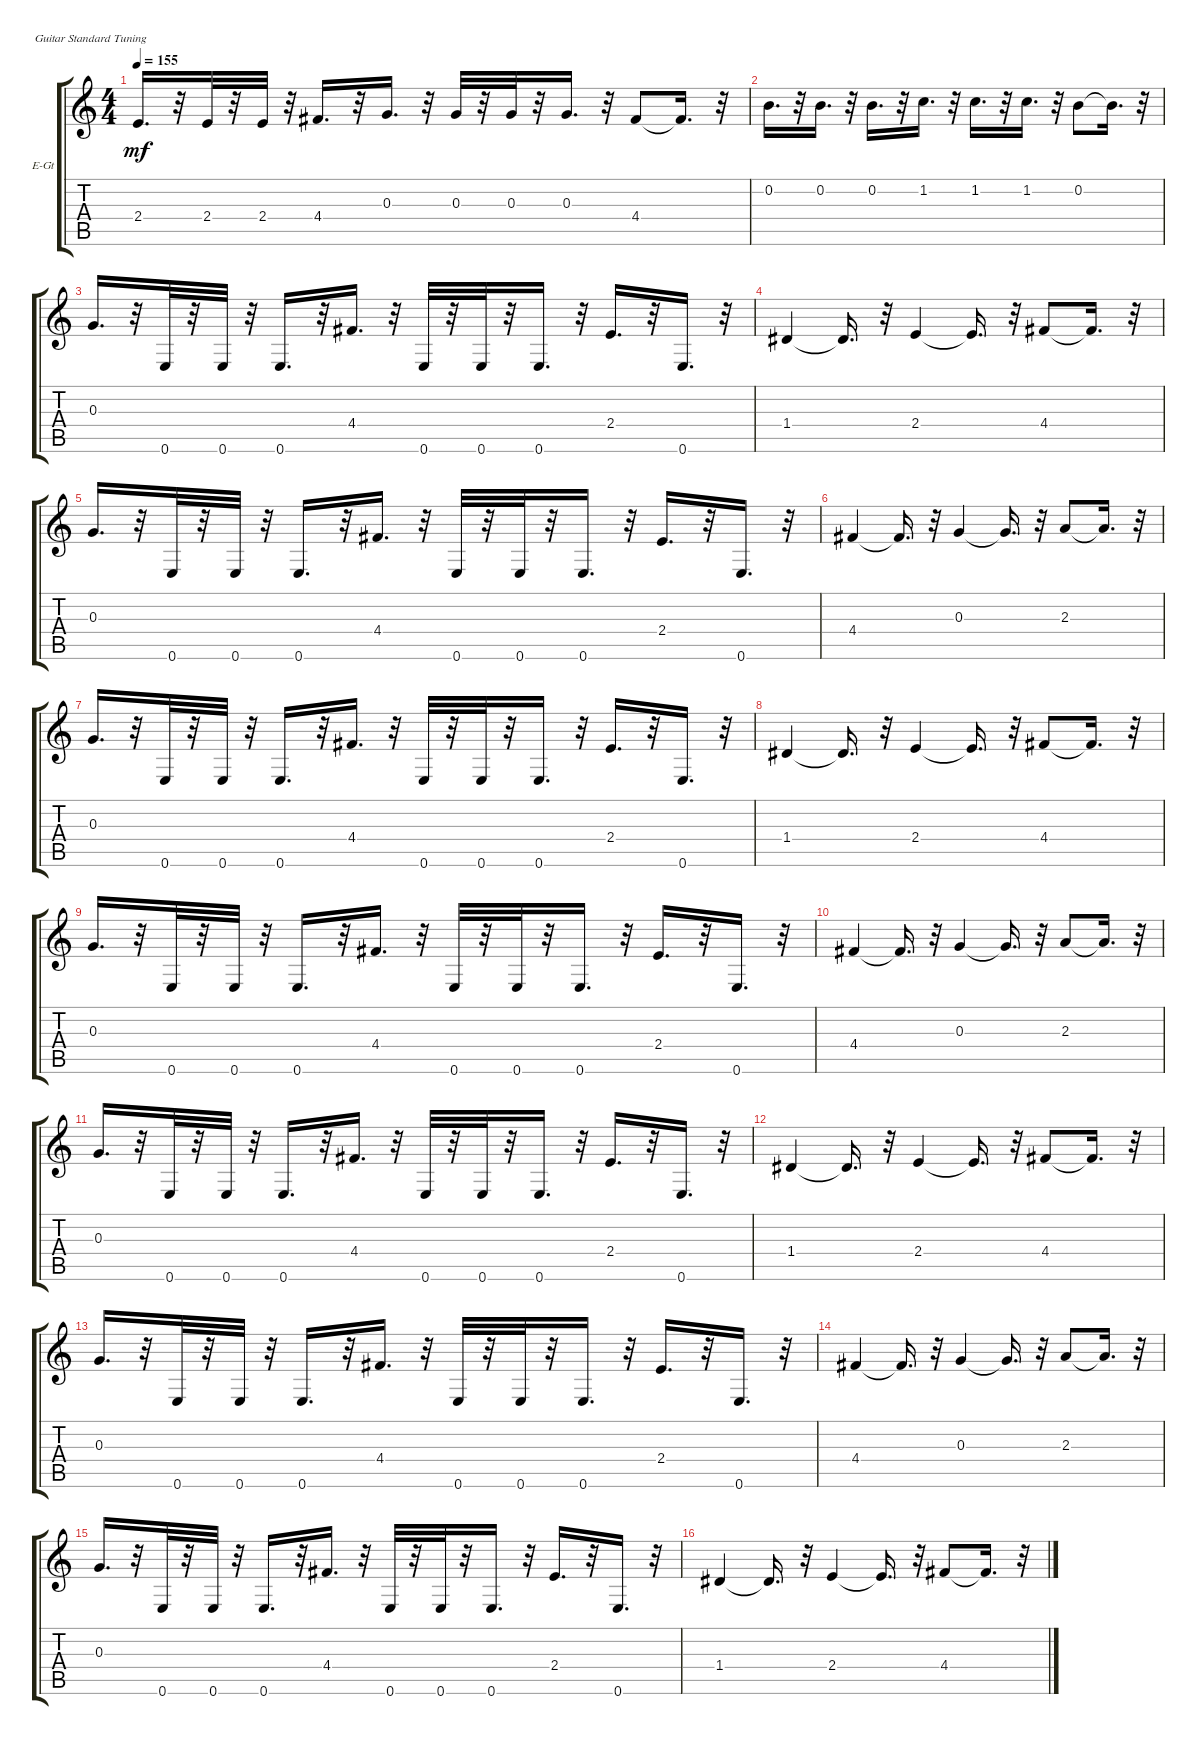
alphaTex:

\bracketExtendMode groupsimilarinstruments
\firstSystemTrackNameOrientation horizontal
\otherSystemsTrackNameOrientation horizontal
\track ("" "E-Gt") {instrument electricguitarclean}
\staff {score tabs}
\tuning (E4 B3 G3 D3 A2 E2)
\ts (4 4)
\tempo 155
\clef g2
\ks c
2.4.16{d dy mf} r.32 2.4.32 r.32 2.4.32 r.32 4.4.16{d} r.32 0.3.16{d} r.32 0.3.32 r.32 0.3.32 r.32 0.3.16{d} r.32 4.4.8 4.4{t}.16{d} r.32 |
0.2.16{d} r.32 0.2.16{d} r.32 0.2.16{d} r.32 1.2.16{d} r.32 1.2.16{d} r.32 1.2.16{d} r.32 0.2.8 0.2{t}.16{d} r.32 |
0.3.16{d} r.32 0.6.32 r.32 0.6.32 r.32 0.6.16{d} r.32 4.4.16{d} r.32 0.6.32 r.32 0.6.32 r.32 0.6.16{d} r.32 2.4.16{d} r.32 0.6.16{d} r.32 |
1.4.4 1.4{t}.16{d} r.32 2.4.4 2.4{t}.16{d} r.32 4.4.8 4.4{t}.16{d} r.32 |
0.3.16{d} r.32 0.6.32 r.32 0.6.32 r.32 0.6.16{d} r.32 4.4.16{d} r.32 0.6.32 r.32 0.6.32 r.32 0.6.16{d} r.32 2.4.16{d} r.32 0.6.16{d} r.32 |
4.4.4 4.4{t}.16{d} r.32 0.3.4 0.3{t}.16{d} r.32 2.3.8 2.3{t}.16{d} r.32 |
0.3.16{d} r.32 0.6.32 r.32 0.6.32 r.32 0.6.16{d} r.32 4.4.16{d} r.32 0.6.32 r.32 0.6.32 r.32 0.6.16{d} r.32 2.4.16{d} r.32 0.6.16{d} r.32 |
1.4.4 1.4{t}.16{d} r.32 2.4.4 2.4{t}.16{d} r.32 4.4.8 4.4{t}.16{d} r.32 |
0.3.16{d} r.32 0.6.32 r.32 0.6.32 r.32 0.6.16{d} r.32 4.4.16{d} r.32 0.6.32 r.32 0.6.32 r.32 0.6.16{d} r.32 2.4.16{d} r.32 0.6.16{d} r.32 |
4.4.4 4.4{t}.16{d} r.32 0.3.4 0.3{t}.16{d} r.32 2.3.8 2.3{t}.16{d} r.32 |
0.3.16{d} r.32 0.6.32 r.32 0.6.32 r.32 0.6.16{d} r.32 4.4.16{d} r.32 0.6.32 r.32 0.6.32 r.32 0.6.16{d} r.32 2.4.16{d} r.32 0.6.16{d} r.32 |
1.4.4 1.4{t}.16{d} r.32 2.4.4 2.4{t}.16{d} r.32 4.4.8 4.4{t}.16{d} r.32 |
0.3.16{d} r.32 0.6.32 r.32 0.6.32 r.32 0.6.16{d} r.32 4.4.16{d} r.32 0.6.32 r.32 0.6.32 r.32 0.6.16{d} r.32 2.4.16{d} r.32 0.6.16{d} r.32 |
4.4.4 4.4{t}.16{d} r.32 0.3.4 0.3{t}.16{d} r.32 2.3.8 2.3{t}.16{d} r.32 |
0.3.16{d} r.32 0.6.32 r.32 0.6.32 r.32 0.6.16{d} r.32 4.4.16{d} r.32 0.6.32 r.32 0.6.32 r.32 0.6.16{d} r.32 2.4.16{d} r.32 0.6.16{d} r.32 |
1.4.4 1.4{t}.16{d} r.32 2.4.4 2.4{t}.16{d} r.32 4.4.8 4.4{t}.16{d} r.32
